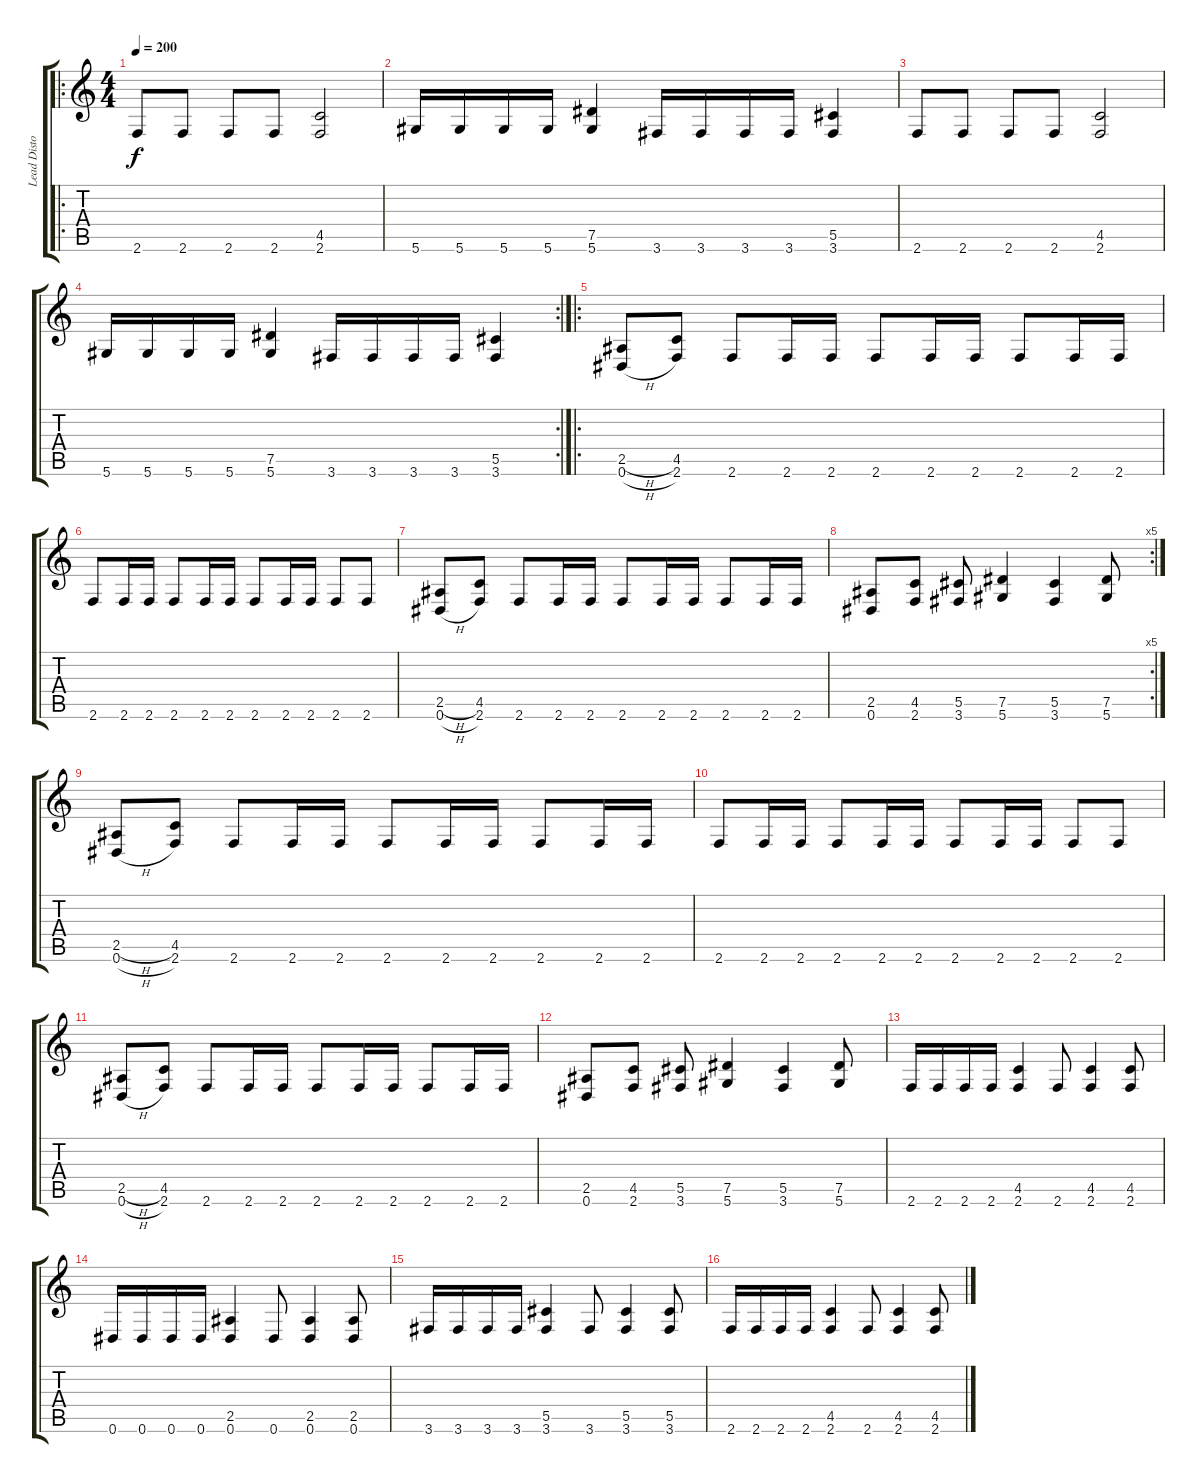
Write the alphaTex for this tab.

\track ("Lead Distortion" "Lead Disto") {instrument overdrivenguitar}
\staff {score tabs}
\tuning (Eb4 Bb3 Gb3 Db3 Ab2 Eb2) {hide}
\ro
\ts (4 4)
\tempo 200
\clef g2
\ks c
2.6.8{dy f} 2.6.8 2.6.8 2.6.8 (4.5 2.6).2 |
5.6.16 5.6.16 5.6.16 5.6.16 (7.5 5.6).4 3.6.16 3.6.16 3.6.16 3.6.16 (5.5 3.6).4 |
2.6.8 2.6.8 2.6.8 2.6.8 (4.5 2.6).2 |
\rc 2
5.6.16 5.6.16 5.6.16 5.6.16 (7.5 5.6).4 3.6.16 3.6.16 3.6.16 3.6.16 (5.5 3.6).4 |
\ro
(2.5{h} 0.6{h}).8 (4.5 2.6).8 2.6.8 2.6.16 2.6.16 2.6.8 2.6.16 2.6.16 2.6.8 2.6.16 2.6.16 |
2.6.8 2.6.16 2.6.16 2.6.8 2.6.16 2.6.16 2.6.8 2.6.16 2.6.16 2.6.8 2.6.8 |
(2.5{h} 0.6{h}).8 (4.5 2.6).8 2.6.8 2.6.16 2.6.16 2.6.8 2.6.16 2.6.16 2.6.8 2.6.16 2.6.16 |
\rc 5
(2.5 0.6).8 (4.5 2.6).8 (5.5 3.6).8 (7.5 5.6).4 (5.5 3.6).4 (7.5 5.6).8 |
(2.5{h} 0.6{h}).8 (4.5 2.6).8 2.6.8 2.6.16 2.6.16 2.6.8 2.6.16 2.6.16 2.6.8 2.6.16 2.6.16 |
2.6.8 2.6.16 2.6.16 2.6.8 2.6.16 2.6.16 2.6.8 2.6.16 2.6.16 2.6.8 2.6.8 |
(2.5{h} 0.6{h}).8 (4.5 2.6).8 2.6.8 2.6.16 2.6.16 2.6.8 2.6.16 2.6.16 2.6.8 2.6.16 2.6.16 |
(2.5 0.6).8 (4.5 2.6).8 (5.5 3.6).8 (7.5 5.6).4 (5.5 3.6).4 (7.5 5.6).8 |
2.6.16 2.6.16 2.6.16 2.6.16 (4.5 2.6).4 2.6.8 (4.5 2.6).4 (4.5 2.6).8 |
0.6.16 0.6.16 0.6.16 0.6.16 (2.5 0.6).4 0.6.8 (2.5 0.6).4 (2.5 0.6).8 |
3.6.16 3.6.16 3.6.16 3.6.16 (5.5 3.6).4 3.6.8 (5.5 3.6).4 (5.5 3.6).8 |
2.6.16 2.6.16 2.6.16 2.6.16 (4.5 2.6).4 2.6.8 (4.5 2.6).4 (4.5 2.6).8
